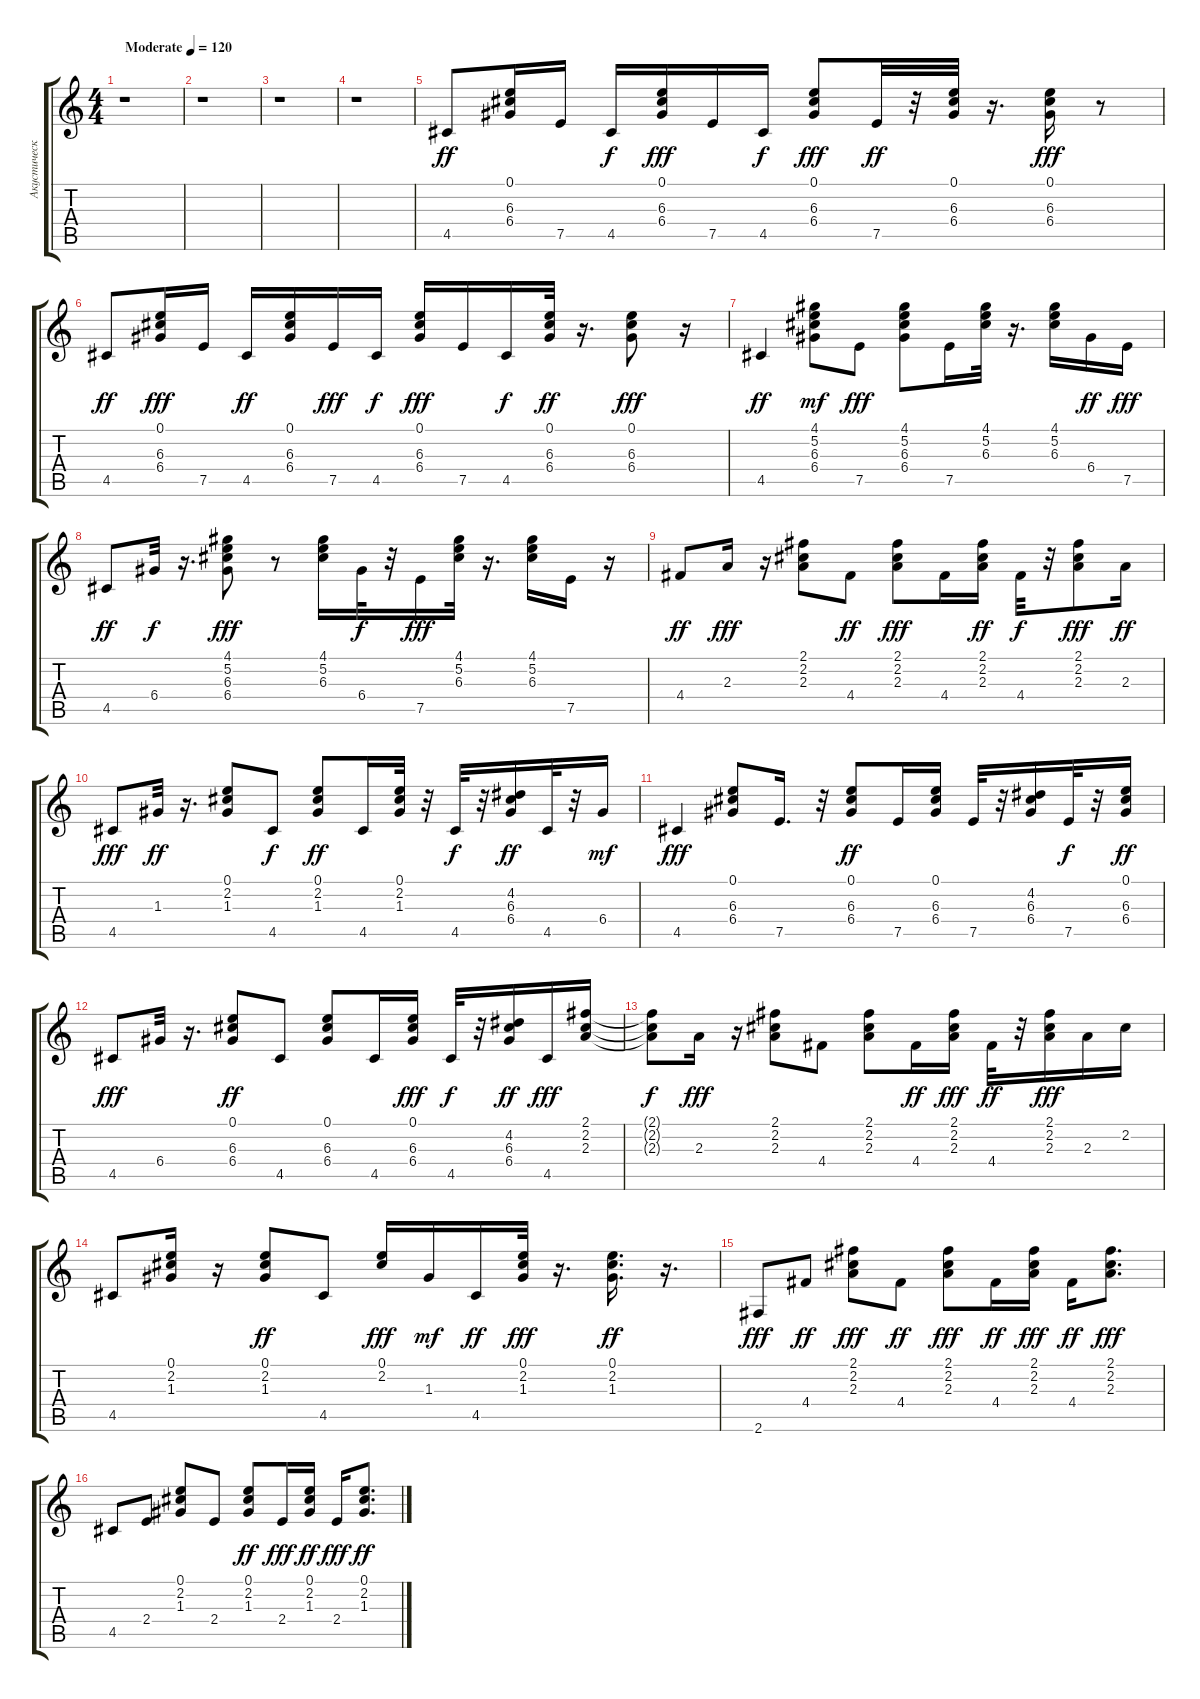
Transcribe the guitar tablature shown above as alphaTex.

\track ("Акустический Гранд Роял" "Акустическ") {instrument acousticguitarsteel}
\staff {score tabs}
\tuning (E4 B3 G3 D3 A2 E2) {hide}
\ts (4 4)
\tempo (120 "Moderate")
\clef g2
\ks c
r.1{dy ff instrument acousticguitarsteel} |
r.1 |
r.1 |
r.1 |
4.5.8{instrument acousticguitarsteel} (0.1 6.3 6.4).16 7.5.16 4.5.16{dy f} (0.1 6.3 6.4).16{dy fff} 7.5.16 4.5.16{dy f} (0.1 6.3 6.4).8{dy fff} 7.5.32{dy ff} r.32 (0.1 6.3 6.4).32 r.16{d} (0.1 6.3 6.4).16{dy fff} r.8 |
4.5.8{dy ff} (0.1 6.3 6.4).16{dy fff} 7.5.16 4.5.16{dy ff} (0.1 6.3 6.4).16 7.5.16{dy fff} 4.5.16{dy f} (0.1 6.3 6.4).16{dy fff} 7.5.16 4.5.16{dy f} (0.1 6.3 6.4).32{dy ff} r.16{d} (0.1 6.3 6.4).8{dy fff} r.16 |
4.5.4{dy ff} (4.1 5.2 6.3 6.4).8{dy mf} 7.5.8{dy fff} (4.1 5.2 6.3 6.4).8 7.5.16 (4.1 5.2 6.3).32 r.16{d} (4.1 5.2 6.3).16 6.4.16{dy ff} 7.5.16{dy fff} |
4.5.8{dy ff} 6.4.32{dy f} r.16{d} (4.1 5.2 6.3 6.4).8{dy fff} r.8 (4.1 5.2 6.3).16 6.4.32{dy f} r.32 7.5.16{dy fff} (4.1 5.2 6.3).32 r.16{d} (4.1 5.2 6.3).16 7.5.16 r.16 |
4.4.8{dy ff} 2.3.16{dy fff} r.16 (2.1 2.2 2.3).8 4.4.8{dy ff} (2.1 2.2 2.3).8{dy fff} 4.4.16 (2.1 2.2 2.3).16{dy ff} 4.4.32{dy f} r.32 (2.1 2.2 2.3).8{dy fff} 2.3.16{dy ff} |
4.5.8{dy fff} 1.3.32{dy ff} r.16{d} (0.1 2.2 1.3).8 4.5.8{dy f} (0.1 2.2 1.3).8{dy ff} 4.5.16 (0.1 2.2 1.3).32 r.32 4.5.32{dy f} r.32 (4.2 6.3 6.4).16{dy ff} 4.5.32 r.32 6.4.16{dy mf} |
4.5.4{dy fff} (0.1 6.3 6.4).8 7.5.16{d} r.32 (0.1 6.3 6.4).8{dy ff} 7.5.16 (0.1 6.3 6.4).16 7.5.32 r.32 (4.2 6.3 6.4).16 7.5.32{dy f} r.32 (0.1 6.3 6.4).16{dy ff} |
4.5.8{dy fff} 6.4.32 r.16{d} (0.1 6.3 6.4).8{dy ff} 4.5.8 (0.1 6.3 6.4).8 4.5.16 (0.1 6.3 6.4).16{dy fff} 4.5.32{dy f} r.32 (4.2 6.3 6.4).16{dy ff} 4.5.16{dy fff} (2.1 2.2 2.3).16 |
(2.1{t} 2.2{t} 2.3{t}).8{dy f} 2.3.16{dy fff} r.16 (2.1 2.2 2.3).8 4.4.8 (2.1 2.2 2.3).8 4.4.16{dy ff} (2.1 2.2 2.3).16{dy fff} 4.4.32{dy ff} r.32 (2.1 2.2 2.3).16{dy fff} 2.3.16 2.2.16 |
4.5.8 (0.1 2.2 1.3).16 r.16 (0.1 2.2 1.3).8{dy ff} 4.5.8 (0.1 2.2).16{dy fff} 1.3.16{dy mf} 4.5.16{dy ff} (0.1 2.2 1.3).32{dy fff} r.16{d} (0.1 2.2 1.3).16{d dy ff} r.16{d} |
2.6.8{dy fff} 4.4.8{dy ff} (2.1 2.2 2.3).8{dy fff} 4.4.8{dy ff} (2.1 2.2 2.3).8{dy fff} 4.4.16{dy ff} (2.1 2.2 2.3).16{dy fff} 4.4.16{dy ff} (2.1 2.2 2.3).8{d dy fff} |
4.5.8 2.4.8 (0.1 2.2 1.3).8 2.4.8 (0.1 2.2 1.3).8{dy ff} 2.4.16{dy fff} (0.1 2.2 1.3).16{dy ff} 2.4.16{dy fff} (0.1 2.2 1.3).8{d dy ff}
